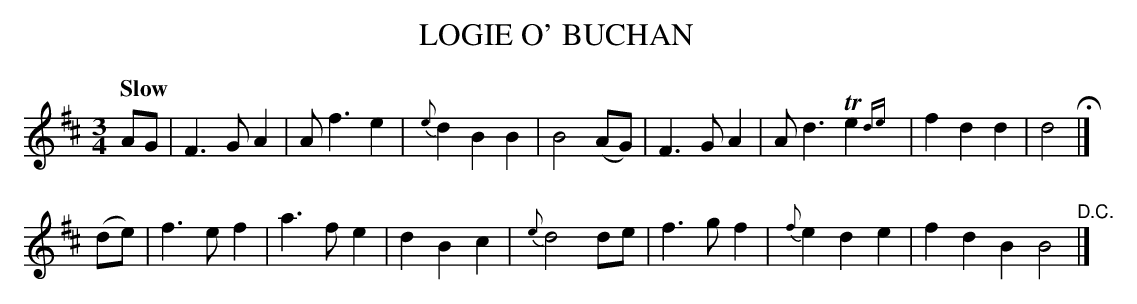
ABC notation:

X:1
T: LOGIE O' BUCHAN
Q: "Slow"
M: 3/4
L: 1/8
K: D
AG |\
F3 G A2 | A f3 e2 | {e}d2 B2 B2 | B4 (AG) |\
F3 G A2 | A d3 Te2 {de}| f2 d2 d2 | d4 H|]
(de) |\
f3 e f2 | a3 f e2 | d2 B2 c2 | {e}d4 de |\
f3 g f2 | {f}e2 d2 e2 | f2 d2 B2 B4 "^D.C."|]
